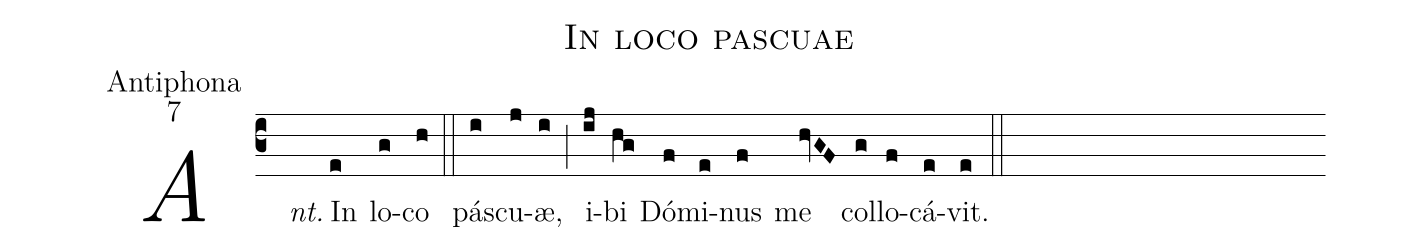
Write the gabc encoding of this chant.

name:In loco pascuae;
office-part:Antiphona;
mode:7;
%%
(c3) <i>Ant.</i>() In(e) lo(g)co(h) (::)
pá(i)scu(j)æ,(i) (;) i(ij)bi(hg) Dó(f)mi(e)nus(f) me(hvGF) col(g)lo(f)cá(e)vit.(e) (::)
